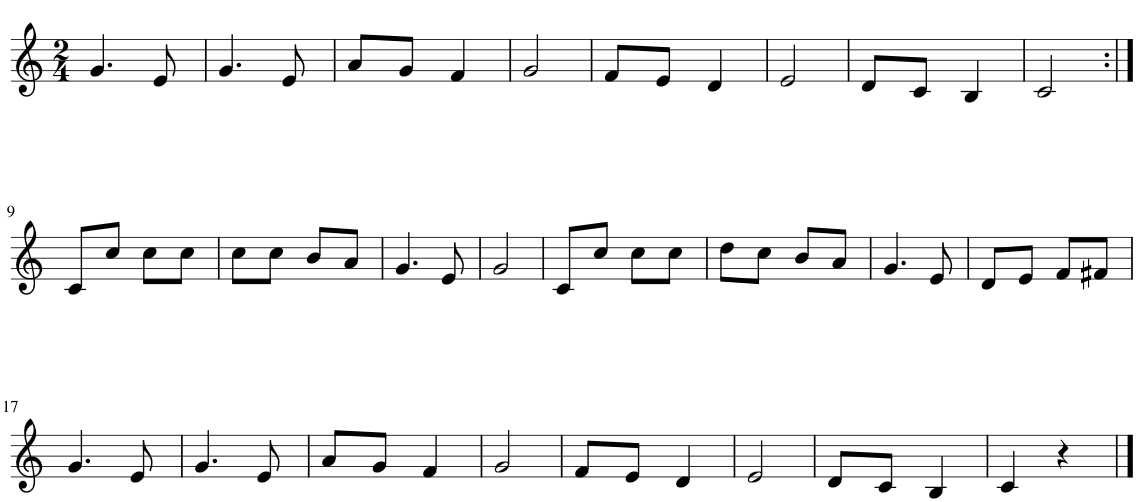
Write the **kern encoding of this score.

**kern
*part1
*staff1
*I"Voice
*clefG2
*k[]
*M2/4
=1
4.g/
8e/
=2
4.g/
8e/
=3
8a/L
8g/J
4f/
=4
2g/
=5
8f/L
8e/J
4d/
=6
2e/
=7
8d/L
8c/J
4B/
=8
2c/
!!LO:LB:g=z
=9:|!
8c/L
8cc/J
8cc\L
8cc\J
=10
8cc\L
8cc\J
8b/L
8a/J
=11
4.g/
8e/
=12
2g/
=13
8c/L
8cc/J
8cc\L
8cc\J
=14
8dd\L
8cc\J
8b/L
8a/J
=15
4.g/
8e/
=16
8d/L
8e/J
8f/L
8f#X/J
!!LO:LB:g=z
=17
4.g/
8e/
=18
4.g/
8e/
=19
8a/L
8g/J
4f/
=20
2g/
=21
8f/L
8e/J
4d/
=22
2e/
=23
8d/L
8c/J
4B/
=24
4c/
4r
==
*-
